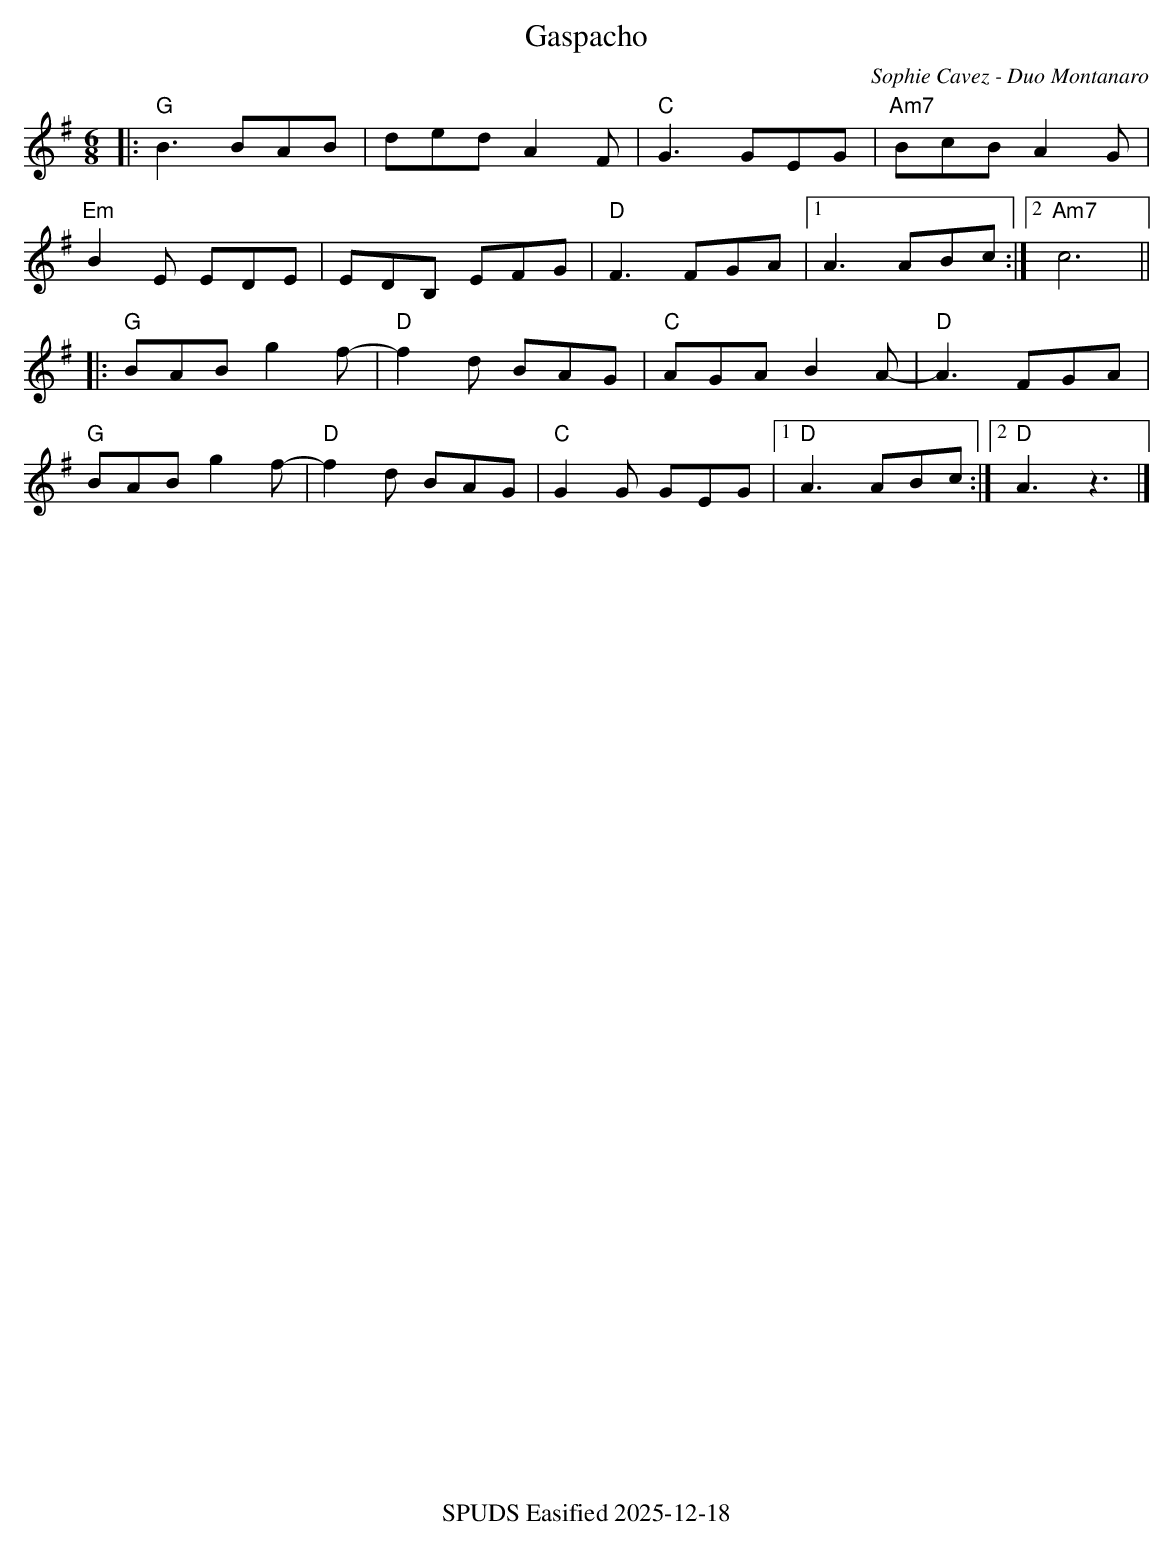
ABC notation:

X:1
T:Gaspacho
C:Sophie Cavez - Duo Montanaro
M:6/8
L:1/8
K:G
|:"G"B3BAB|dedA2F|"C"G3GEG|"Am7"BcBA2G|
"Em"B2E EDE|EDB, EFG|"D"F3FGA|1A3ABc:|2"Am7"c6||
|:"G"BABg2f-|"D"f2d BAG|"C"AGA B2A-|"D"A3 FGA|
"G"BABg2f-|"D"f2d BAG|"C"G2G GEG|1"D"A3ABc:|2"D"A3z3|]
